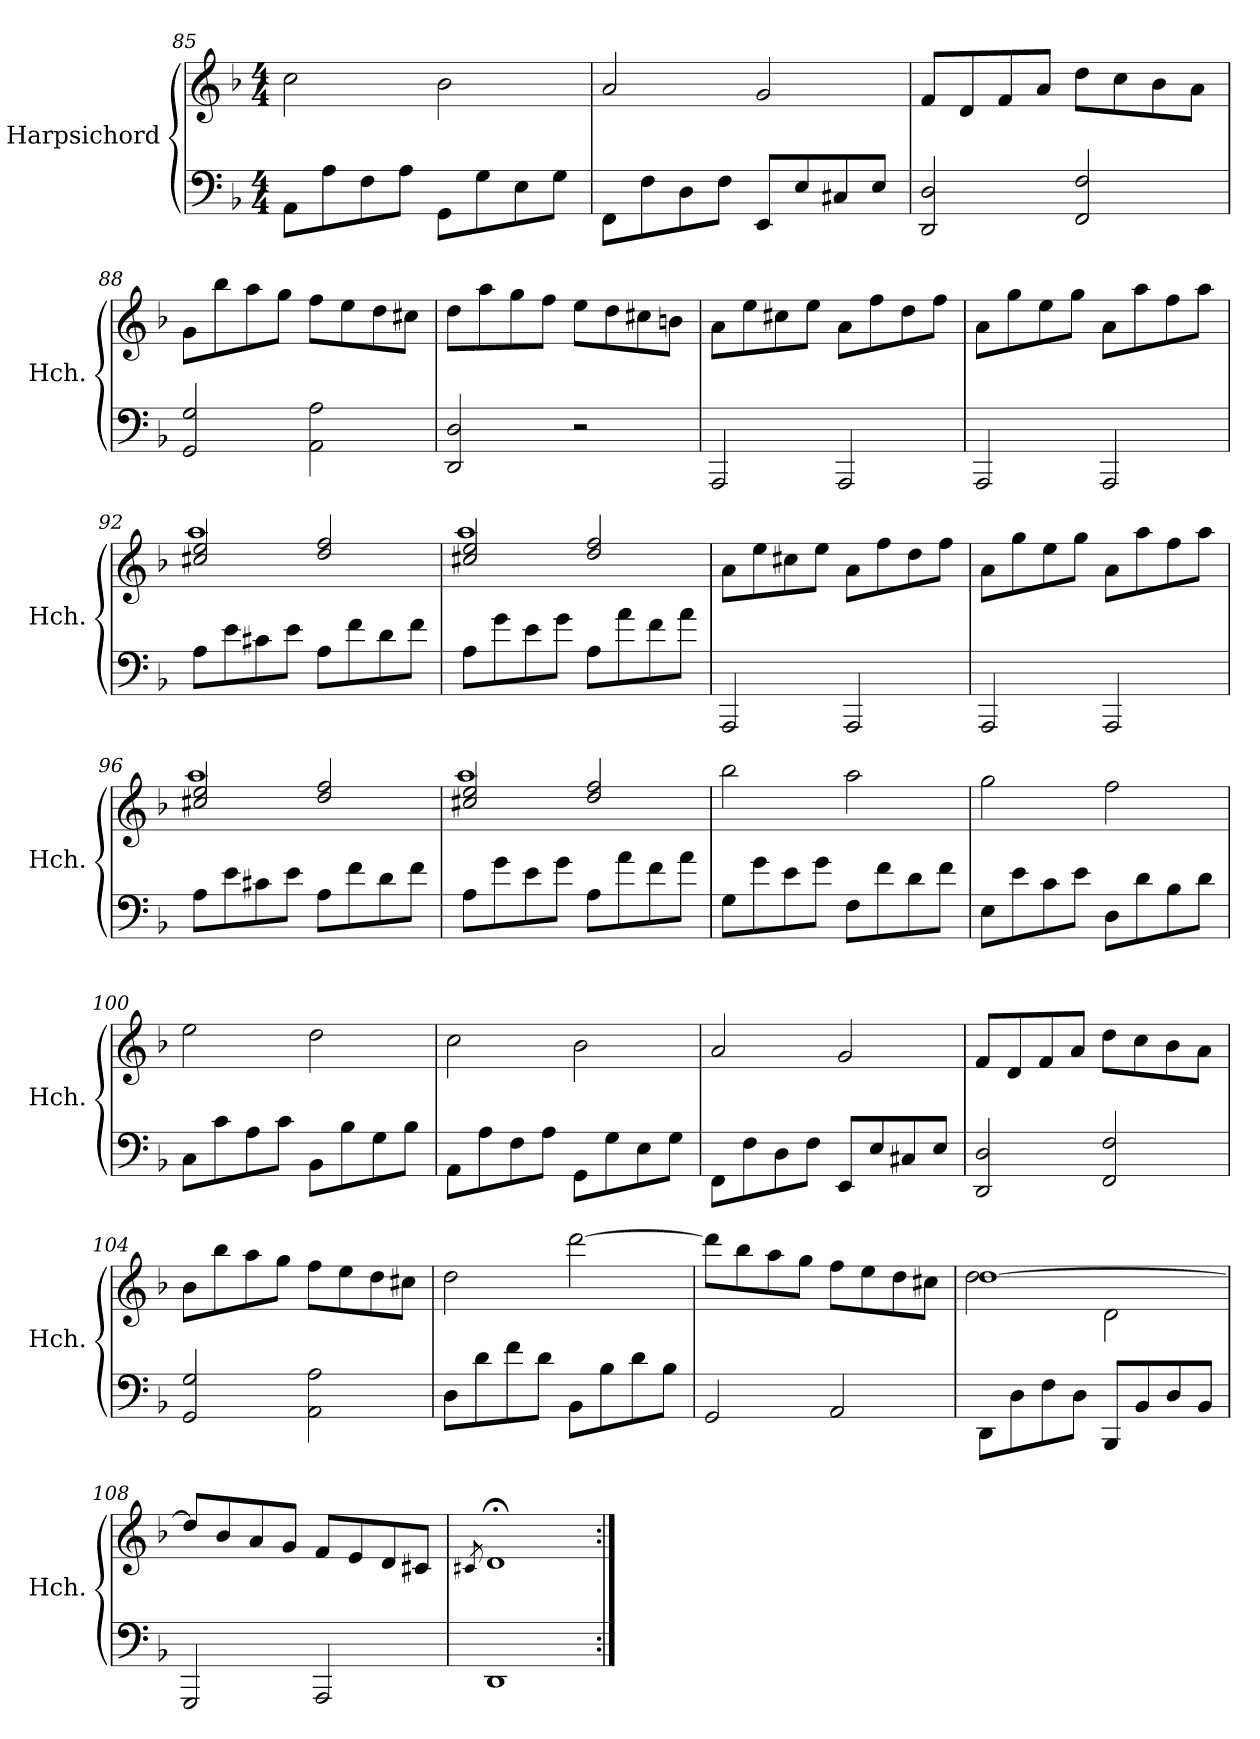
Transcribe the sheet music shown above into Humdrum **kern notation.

**kern	**kern
*part1	*part1
*staff2	*staff1
*I"Harpsichord	*
*I'Hch.	*
!!LO:LB:g=z
*clefF4	*clefG2
*k[b-]	*k[b-]
*F:	*F:
*M4/4	*M4/4
=85	=85
8AA\L	2cc\
8A\	.
8F\	.
8A\J	.
8GG\L	2b-\
8G\	.
8E\	.
8G\J	.
=86	=86
8FF\L	2a/
8F\	.
8D\	.
8F\J	.
8EE/L	2g/
8E/	.
8C#X/	.
8E/J	.
=87	=87
2DD/ 2D/	8f/L
.	8d/
.	8f/
.	8a/J
2FF/ 2F/	8dd\L
.	8cc\
.	8b-\
.	8a\J
=88	=88
2GG/ 2G/	8g\L
.	8bb-\
.	8aa\
.	8gg\J
2AA\ 2A\	8ff\L
.	8ee\
.	8dd\
.	8cc#X\J
!!LO:LB:g=z
=89	=89
2DD/ 2D/	8dd\L
.	8aa\
.	8gg\
.	8ff\J
2r	8ee\L
.	8dd\
.	8cc#X\
.	8bn\J
=90	=90
2AAA/	8a\L
.	8ee\
.	8cc#X\
.	8ee\J
2AAA/	8a\L
.	8ff\
.	8dd\
.	8ff\J
=91	=91
2AAA/	8a\L
.	8gg\
.	8ee\
.	8gg\J
2AAA/	8a\L
.	8aa\
.	8ff\
.	8aa\J
=92	=92
*	*^
8A\L	2cc#X/ 2ee/	1aa
8e\	.	.
8c#X\	.	.
8e\J	.	.
8A\L	2dd/ 2ff/	.
8f\	.	.
8d\	.	.
8f\J	.	.
!!LO:LB:g=z	!!
=93	=93	=93
8A\L	2cc#X/ 2ee/	1aa
8g\	.	.
8e\	.	.
8g\J	.	.
8A\L	2dd/ 2ff/	.
8a\	.	.
8f\	.	.
8a\J	.	.
*	*v	*v
=94	=94
2AAA/	8a\L
.	8ee\
.	8cc#X\
.	8ee\J
2AAA/	8a\L
.	8ff\
.	8dd\
.	8ff\J
=95	=95
2AAA/	8a\L
.	8gg\
.	8ee\
.	8gg\J
2AAA/	8a\L
.	8aa\
.	8ff\
.	8aa\J
=96	=96
*	*^
8A\L	2cc#X/ 2ee/	1aa
8e\	.	.
8c#X\	.	.
8e\J	.	.
8A\L	2dd/ 2ff/	.
8f\	.	.
8d\	.	.
8f\J	.	.
!!LO:LB:g=z	!!
=97	=97	=97
8A\L	2cc#X/ 2ee/	1aa
8g\	.	.
8e\	.	.
8g\J	.	.
8A\L	2dd/ 2ff/	.
8a\	.	.
8f\	.	.
8a\J	.	.
*	*v	*v
=98	=98
8G\L	2bb-\
8g\	.
8e\	.
8g\J	.
8F\L	2aa\
8f\	.
8d\	.
8f\J	.
=99	=99
8E\L	2gg\
8e\	.
8c\	.
8e\J	.
8D\L	2ff\
8d\	.
8B-\	.
8d\J	.
=100	=100
8C\L	2ee\
8c\	.
8A\	.
8c\J	.
8BB-\L	2dd\
8B-\	.
8G\	.
8B-\J	.
!!LO:PB:g=z
=101	=101
8AA\L	2cc\
8A\	.
8F\	.
8A\J	.
8GG\L	2b-\
8G\	.
8E\	.
8G\J	.
=102	=102
8FF\L	2a/
8F\	.
8D\	.
8F\J	.
8EE/L	2g/
8E/	.
8C#X/	.
8E/J	.
=103	=103
2DD/ 2D/	8f/L
.	8d/
.	8f/
.	8a/J
2FF/ 2F/	8dd\L
.	8cc\
.	8b-\
.	8a\J
=104	=104
2GG/ 2G/	8b-\L
.	8bb-\
.	8aa\
.	8gg\J
2AA\ 2A\	8ff\L
.	8ee\
.	8dd\
.	8cc#X\J
!!LO:LB:g=z
=105	=105
8D\L	2dd\
8d\	.
8f\	.
8d\J	.
8BB-\L	[2ddd\
8B-\	.
8d\	.
8B-\J	.
=106	=106
2GG/	8ddd\L]
.	8bb-\
.	8aa\
.	8gg\J
2AA/	8ff\L
.	8ee\
.	8dd\
.	8cc#X\J
=107	=107
*	*^
8DD\L	[1dd	2dd\
8D\	.	.
8F\	.	.
8D\J	.	.
8BBB-/L	.	2d\
8BB-/	.	.
8D/	.	.
8BB-/J	.	.
*	*v	*v
=108	=108
2GGG/	8dd/L]
.	8b-/
.	8a/
.	8g/J
2AAA/	8f/L
.	8e/
.	8d/
.	8c#X/J
=109	=109
.	8qc#X/
1DD	1d;<
=:|!	=:|!
*-	*-
